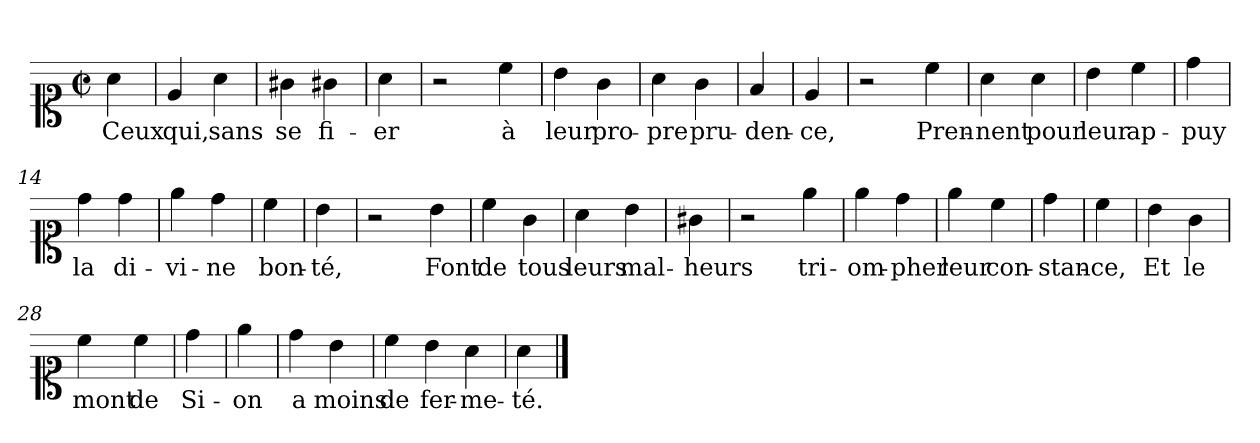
**kern	**text
*part1	*part1
*staff1	*staff1
*clefC1	*
*k[]	*
*C:	*
*M2/2	*
*met(c|)	*
=1	=1
4a	Ceux
=2	=2
4e	qui,
4a	sans
=3	=3
4g#X	se
4g#X	fi-
=4	=4
4a	-er
=5	=5
2r	.
4cc	à
=6	=6
4b	leur
4g	pro-
=7	=7
4a	-pre
4g	pru-
=8	=8
4f	-den-
=9	=9
4e	-ce,
=10	=10
2r	.
4cc	Pren-
=11	=11
4a	-nent
4a	pour
=12	=12
4b	leur
4cc	ap-
=13	=13
4dd	-puy
=14	=14
4dd	la
4dd	di-
=15	=15
4ee	-vi-
4dd	-ne
=16	=16
4cc	bon-
=17	=17
4b	-té,
=18	=18
2r	.
4b	Font
=19	=19
4cc	de
4g	tous
=20	=20
4a	leurs
4b	mal-
=21	=21
4g#X	-heurs
=22	=22
2r	.
4ee	tri-
=23	=23
4ee	-om-
4dd	-pher
=24	=24
4ee	leur
4cc	con-
=25	=25
4dd	-stan-
=26	=26
4cc	-ce,
=27	=27
4b	Et
4g	le
=28	=28
4cc	mont
4cc	de
=29	=29
4dd	Si-
=30	=30
4ee	-on
=31	=31
4dd	a
4b	moins
=32	=32
4cc	de
4b	fer-
4a	-me-
=34	=34
4a	-té.
==	==
*-	*-
